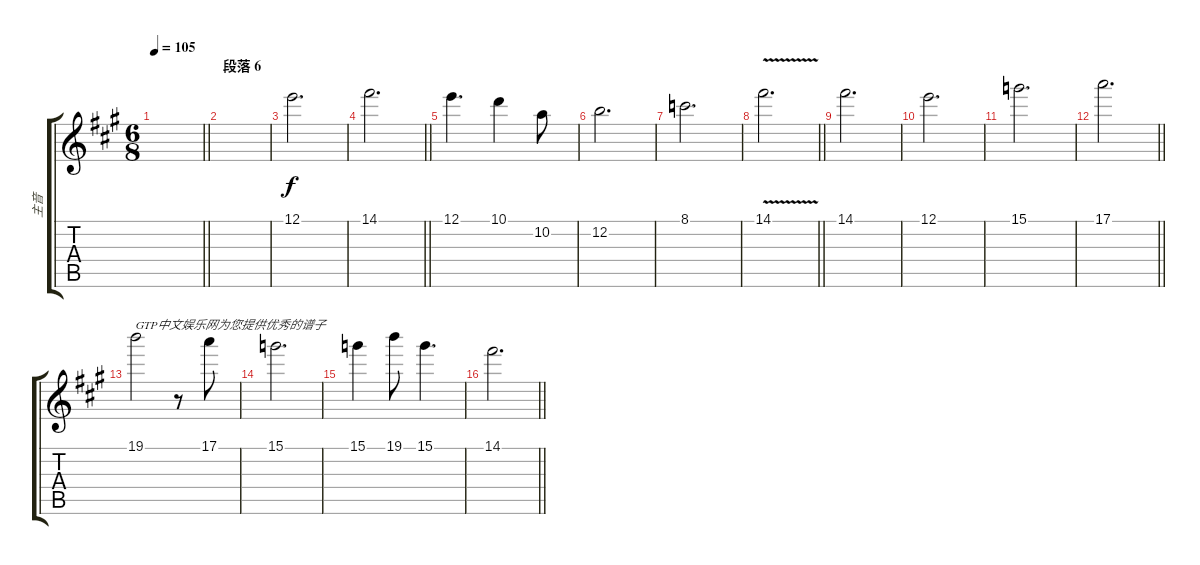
\track ("主音" "主音") {instrument distortionguitar}
\staff {score tabs}
\tuning (E4 B3 G3 D3 A2 E2) {hide}
\ts (6 8)
\tempo 105
\clef g2
\barLineRight lightlight
\ks a
|
\section ("" "段落 6")
|
12.1.2{d} |
\barLineRight lightlight
14.1.2{d} |
12.1.4{d} 10.1.4 10.2.8 |
12.2.2{d} |
8.1.2{d} |
\barLineRight lightlight
14.1{v}.2{d} |
14.1.2{d} |
12.1.2{d} |
15.1.2{d} |
\barLineRight lightlight
17.1.2{d} |
19.1.2{txt "GTP中文娱乐网为您提供优秀的谱子"} r.8 17.1.8 |
15.1.2{d} |
15.1.4 19.1.8 15.1.4{d} |
\barLineRight lightlight
14.1.2{d}
